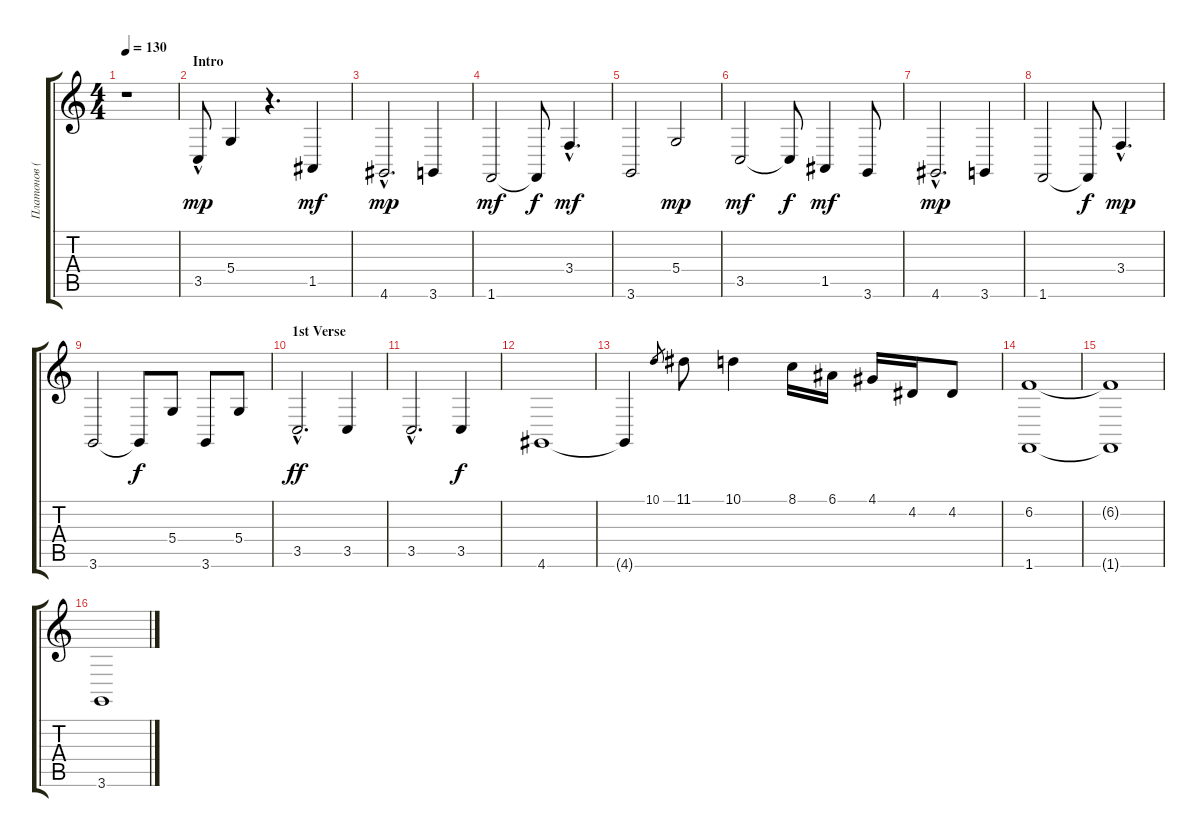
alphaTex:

\track ("Платонов (Клавиш. 2)" "Платонов (") {instrument pad1newage}
\staff {score tabs}
\tuning (E4 B3 G3 D3 A2 E2) {hide}
\ts (4 4)
\tempo 130
\clef g2
\ks c
r.1{dy mp instrument pad1newage} |
\section ("" "Intro")
3.5{hac}.8 5.4.4 r.4{d} 1.5.4{dy mf} |
4.6{hac}.2{d dy mp} 3.6.4 |
1.6.2{dy mf} 1.6{t}.8{dy f} 3.4{hac}.4{d dy mf} |
3.6.2 5.4.2{dy mp} |
3.5.2{dy mf} 3.5{t}.8{dy f} 1.5.4{dy mf} 3.6.8 |
4.6{hac}.2{d dy mp} 3.6.4 |
1.6.2 1.6{t}.8{dy f} 3.4{hac}.4{d dy mp} |
3.6.2 3.6{t}.8{dy f} 5.4.8 3.6.8 5.4.8 |
\section ("" "1st Verse")
3.5{hac}.2{d dy ff} 3.5.4 |
3.5{hac}.2{d} 3.5.4{dy f} |
4.6.1 |
4.6{t}.4 10.1.8{gr} 11.1.8 10.1.4 8.1.16 6.1.16 4.1.16 4.2.16 4.2.8 |
(6.2 1.6).1 |
(6.2{t} 1.6{t}).1 |
3.6.1
